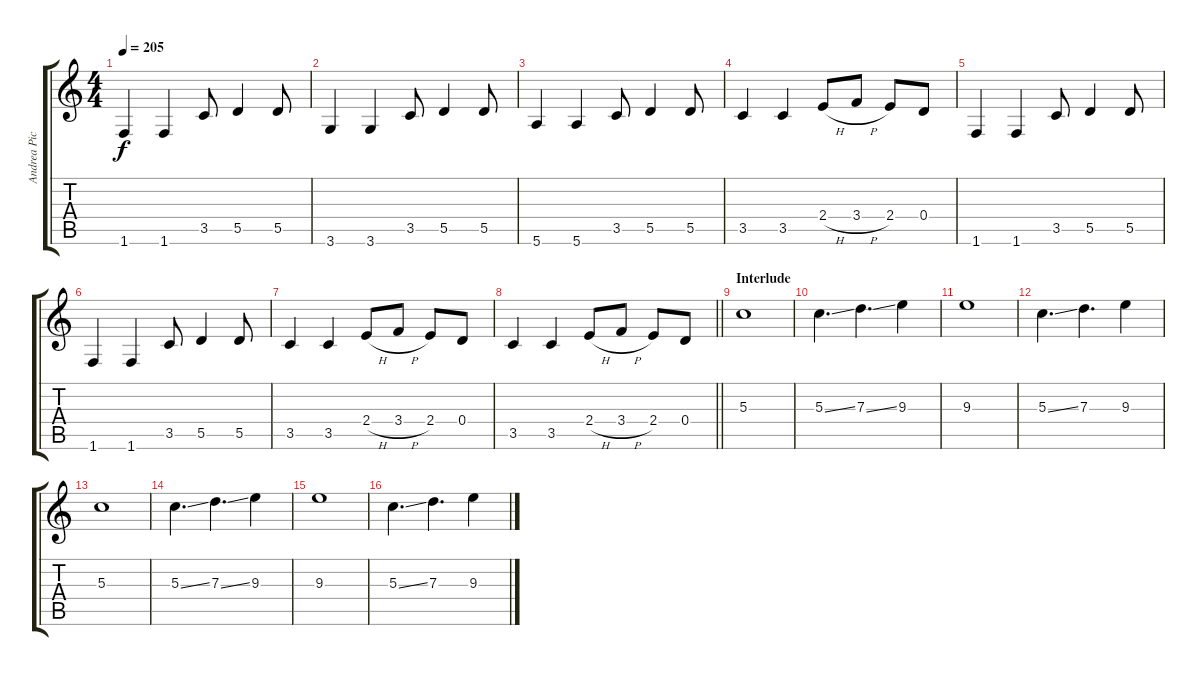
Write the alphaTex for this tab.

\track ("Andrea Pica" "Andrea Pic") {instrument distortionguitar}
\staff {score tabs}
\tuning (E4 B3 G3 D3 A2 E2) {hide}
\ts (4 4)
\tempo 205
\clef g2
\ks c
1.6.4{dy f} 1.6.4 3.5.8 5.5.4 5.5.8 |
3.6.4 3.6.4 3.5.8 5.5.4 5.5.8 |
5.6.4 5.6.4 3.5.8 5.5.4 5.5.8 |
3.5.4 3.5.4 2.4{h}.8 3.4{h}.8 2.4.8 0.4.8 |
1.6.4 1.6.4 3.5.8 5.5.4 5.5.8 |
1.6.4 1.6.4 3.5.8 5.5.4 5.5.8 |
3.5.4 3.5.4 2.4{h}.8 3.4{h}.8 2.4.8 0.4.8 |
\barLineRight lightlight
3.5.4 3.5.4 2.4{h}.8 3.4{h}.8 2.4.8 0.4.8 |
\section ("" "Interlude")
5.3.1 |
5.3{ss}.4{d} 7.3{ss}.4{d} 9.3.4 |
9.3.1 |
5.3{ss}.4{d} 7.3.4{d} 9.3.4 |
5.3.1 |
5.3{ss}.4{d} 7.3{ss}.4{d} 9.3.4 |
9.3.1 |
5.3{ss}.4{d} 7.3.4{d} 9.3.4
